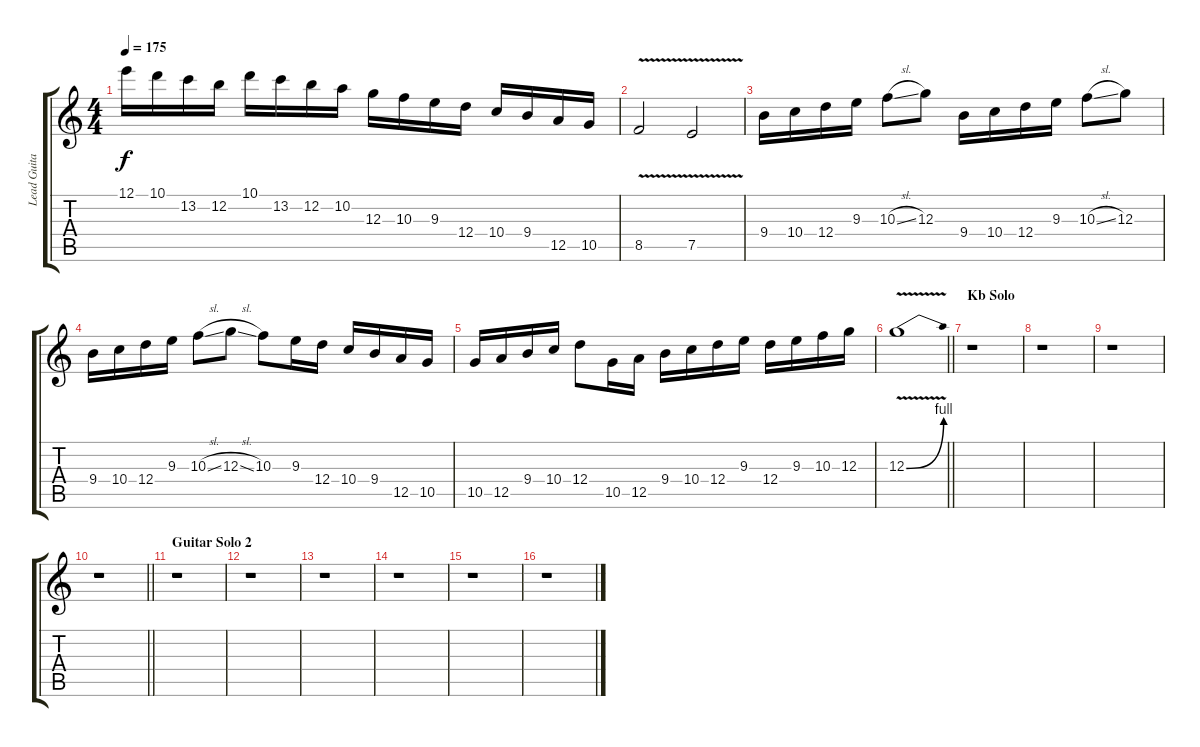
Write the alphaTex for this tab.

\track ("Lead Guitar 1: Patrick Juhàsz" "Lead Guita") {instrument overdrivenguitar}
\staff {score tabs}
\tuning (E4 B3 G3 D3 A2 E2) {hide}
\ts (4 4)
\tempo 175
\clef g2
\ks aminor
12.1.16{dy f} 10.1.16 13.2.16 12.2.16 10.1.16 13.2.16 12.2.16 10.2.16 12.3.16 10.3.16 9.3.16 12.4.16 10.4.16 9.4.16 12.5.16 10.5.16 |
8.5{v}.2 7.5{v}.2 |
9.4.16 10.4.16 12.4.16 9.3.16 10.3{sl}.8 12.3.8 9.4.16 10.4.16 12.4.16 9.3.16 10.3{sl}.8 12.3.8 |
9.4.16 10.4.16 12.4.16 9.3.16 10.3{sl}.8 12.3{sl}.8 10.3.8 9.3.16 12.4.16 10.4.16 9.4.16 12.5.16 10.5.16 |
10.5.16 12.5.16 9.4.16 10.4.16 12.4.8 10.5.16 12.5.16 9.4.16 10.4.16 12.4.16 9.3.16 12.4.16 9.3.16 10.3.16 12.3.16 |
\barLineRight lightlight
12.3{be (bend 0 0 60 4) v}.1 |
\section ("" "Kb Solo")
r.1 |
r.1 |
r.1 |
\barLineRight lightlight
r.1 |
\section ("" "Guitar Solo 2")
r.1 |
r.1 |
r.1 |
r.1 |
r.1 |
r.1
